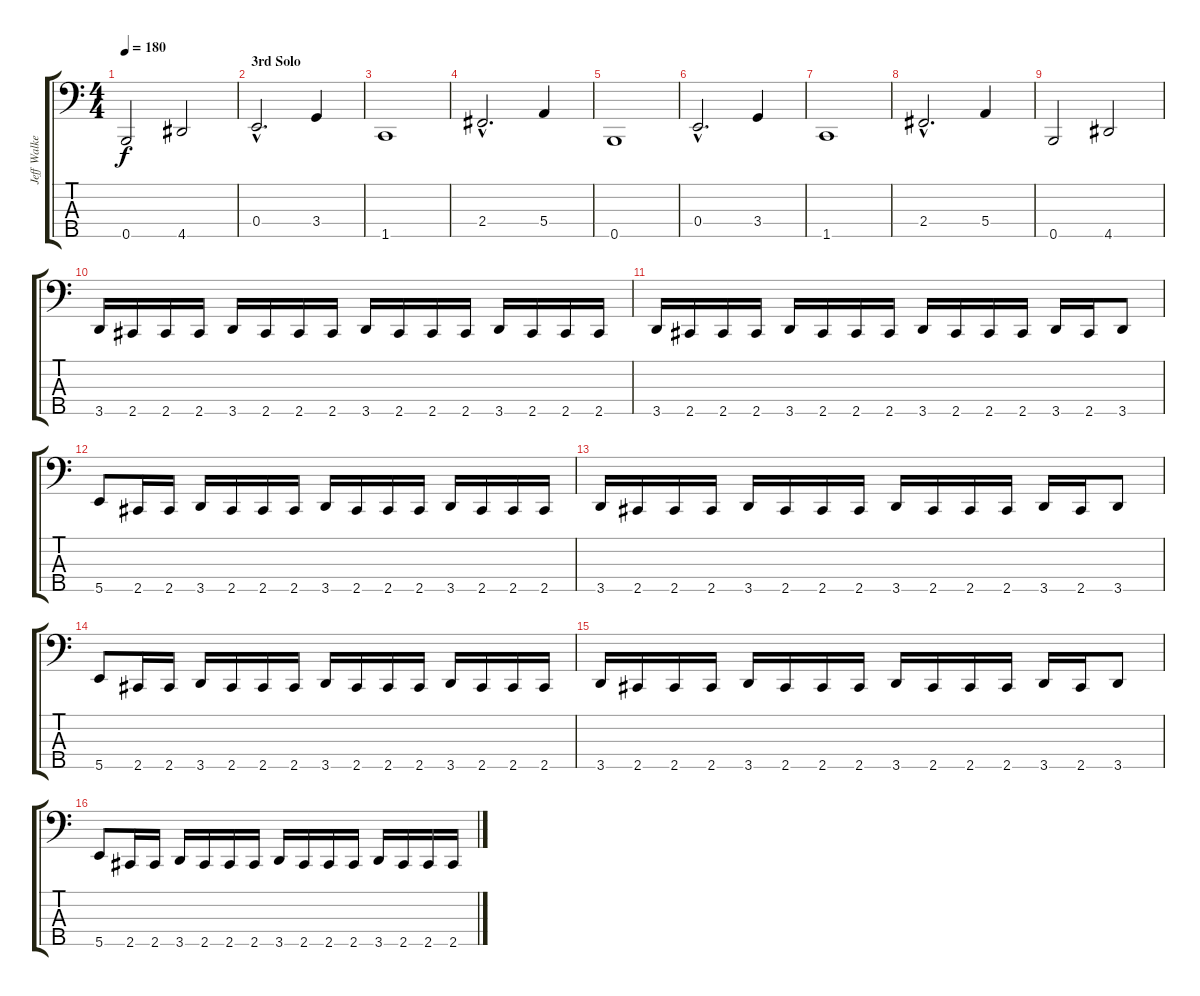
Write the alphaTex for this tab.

\track ("Jeff Walker" "Jeff Walke") {instrument electricbassfinger}
\staff {score tabs}
\tuning (G2 D2 A1 E1 B0) {hide}
\ts (4 4)
\tempo 180
\clef f4
\ks c
0.5.2{dy f} 4.5.2 |
\section ("" "3rd Solo")
0.4{hac}.2{d} 3.4.4 |
1.5.1 |
2.4{hac}.2{d} 5.4.4 |
0.5.1 |
0.4{hac}.2{d} 3.4.4 |
1.5.1 |
2.4{hac}.2{d} 5.4.4 |
0.5.2 4.5.2 |
3.5.16 2.5.16 2.5.16 2.5.16 3.5.16 2.5.16 2.5.16 2.5.16 3.5.16 2.5.16 2.5.16 2.5.16 3.5.16 2.5.16 2.5.16 2.5.16 |
3.5.16 2.5.16 2.5.16 2.5.16 3.5.16 2.5.16 2.5.16 2.5.16 3.5.16 2.5.16 2.5.16 2.5.16 3.5.16 2.5.16 3.5.8 |
5.5.8 2.5.16 2.5.16 3.5.16 2.5.16 2.5.16 2.5.16 3.5.16 2.5.16 2.5.16 2.5.16 3.5.16 2.5.16 2.5.16 2.5.16 |
3.5.16 2.5.16 2.5.16 2.5.16 3.5.16 2.5.16 2.5.16 2.5.16 3.5.16 2.5.16 2.5.16 2.5.16 3.5.16 2.5.16 3.5.8 |
5.5.8 2.5.16 2.5.16 3.5.16 2.5.16 2.5.16 2.5.16 3.5.16 2.5.16 2.5.16 2.5.16 3.5.16 2.5.16 2.5.16 2.5.16 |
3.5.16 2.5.16 2.5.16 2.5.16 3.5.16 2.5.16 2.5.16 2.5.16 3.5.16 2.5.16 2.5.16 2.5.16 3.5.16 2.5.16 3.5.8 |
5.5.8 2.5.16 2.5.16 3.5.16 2.5.16 2.5.16 2.5.16 3.5.16 2.5.16 2.5.16 2.5.16 3.5.16 2.5.16 2.5.16 2.5.16
